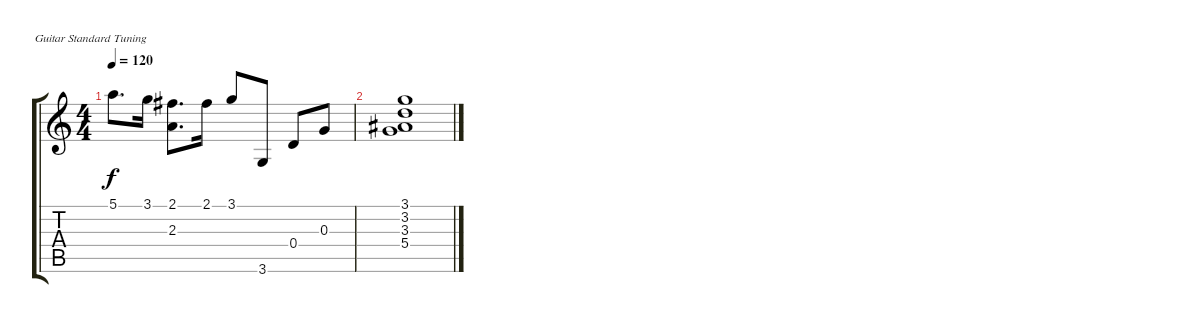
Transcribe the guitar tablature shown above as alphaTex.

\defaultSystemsLayout 4
\bracketExtendMode groupsimilarinstruments
\firstSystemTrackNameOrientation horizontal
\otherSystemsTrackNameOrientation horizontal
\track "" {instrument acousticguitarnylon}
\staff {score tabs}
\tuning (E4 B3 G3 D3 A2 E2)
\ts (4 4)
\tempo 120
\clef g2
\ks c
5.1.8{d dy f} 3.1.16 (2.1 2.3).8{d} 2.1.16 3.1.8 3.6.8 0.4.8 0.3.8 |
(3.1 3.2 3.3 5.4).1
